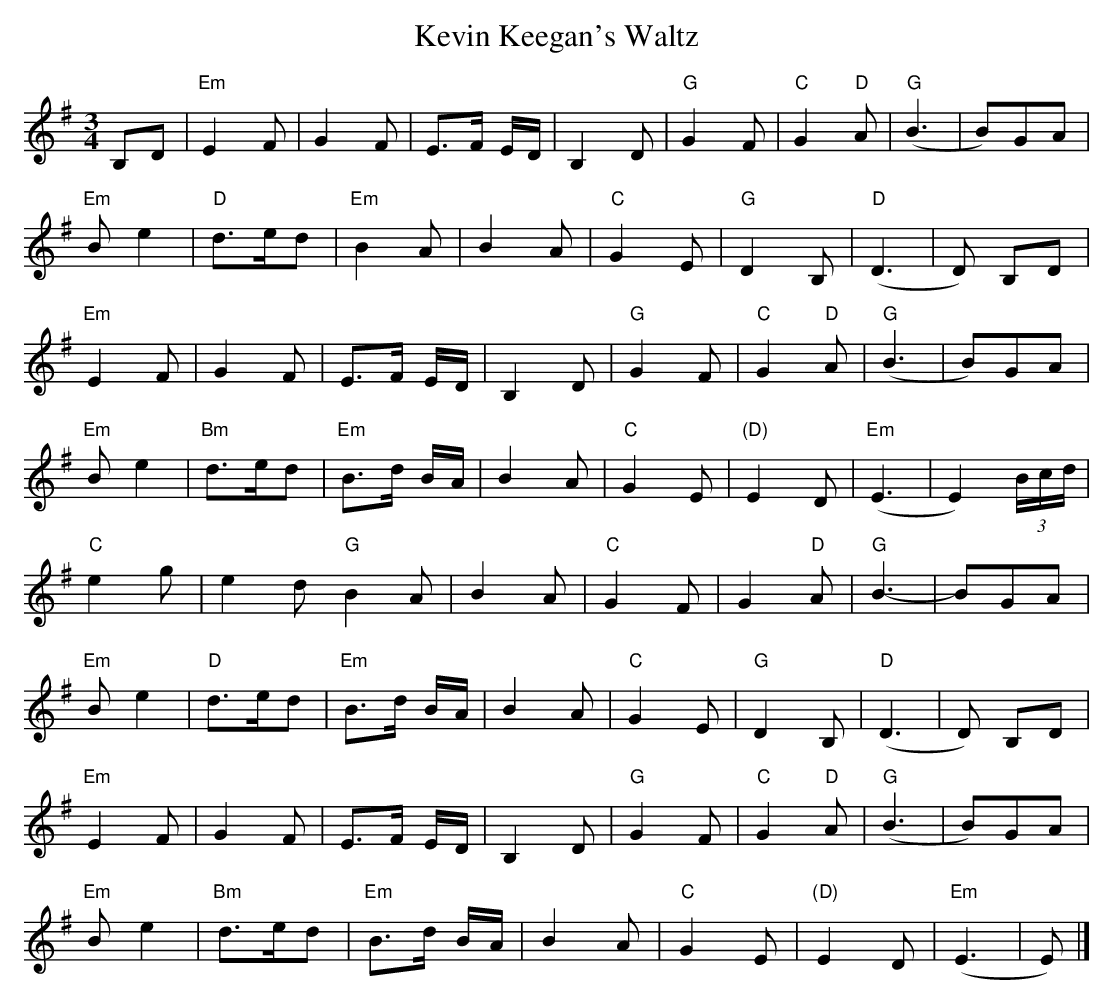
X:1
T:Kevin Keegan's Waltz
M:3/4
L:/14
K:Em
C:Kevin Keegan
B,D|"Em"E2F|G2F|E>F E/D/|B,2D|"G"G2F|"C"G2"D"A |"G"(B3 |B)GA|!
"Em" Be2 | "D" d>ed | "Em" B2A | B2A | "C" G2E | "G" D2B, | "D" (D3 | D) B,D|!
"Em"E2F|G2F|E>F E/D/|B,2D|"G"G2F|"C"G2"D"A |"G"(B3 |B)GA|!
"Em" Be2 | "Bm" d>ed | "Em" B>d B/A/ | B2A | "C" G2E | "(D)" E2D | "Em"(E3 | E2) (3B/c/d/|!
"C"e2g|e2d"G"B2A|B2A|"C"G2F|G2"D"A|"G"B3- | BGA|!
"Em" Be2 | "D" d>ed | "Em" B>d B/A/ | B2A | "C" G2E | "G" D2B, | "D" (D3 | D) B,D|!
"Em"E2F|G2F|E>F E/D/|B,2D|"G"G2F|"C"G2"D"A |"G"(B3 |B)GA|!
"Em" Be2 | "Bm" d>ed | "Em" B>d B/A/ | B2A | "C" G2E | "(D)" E2D | "Em"(E3 | E)|]!
